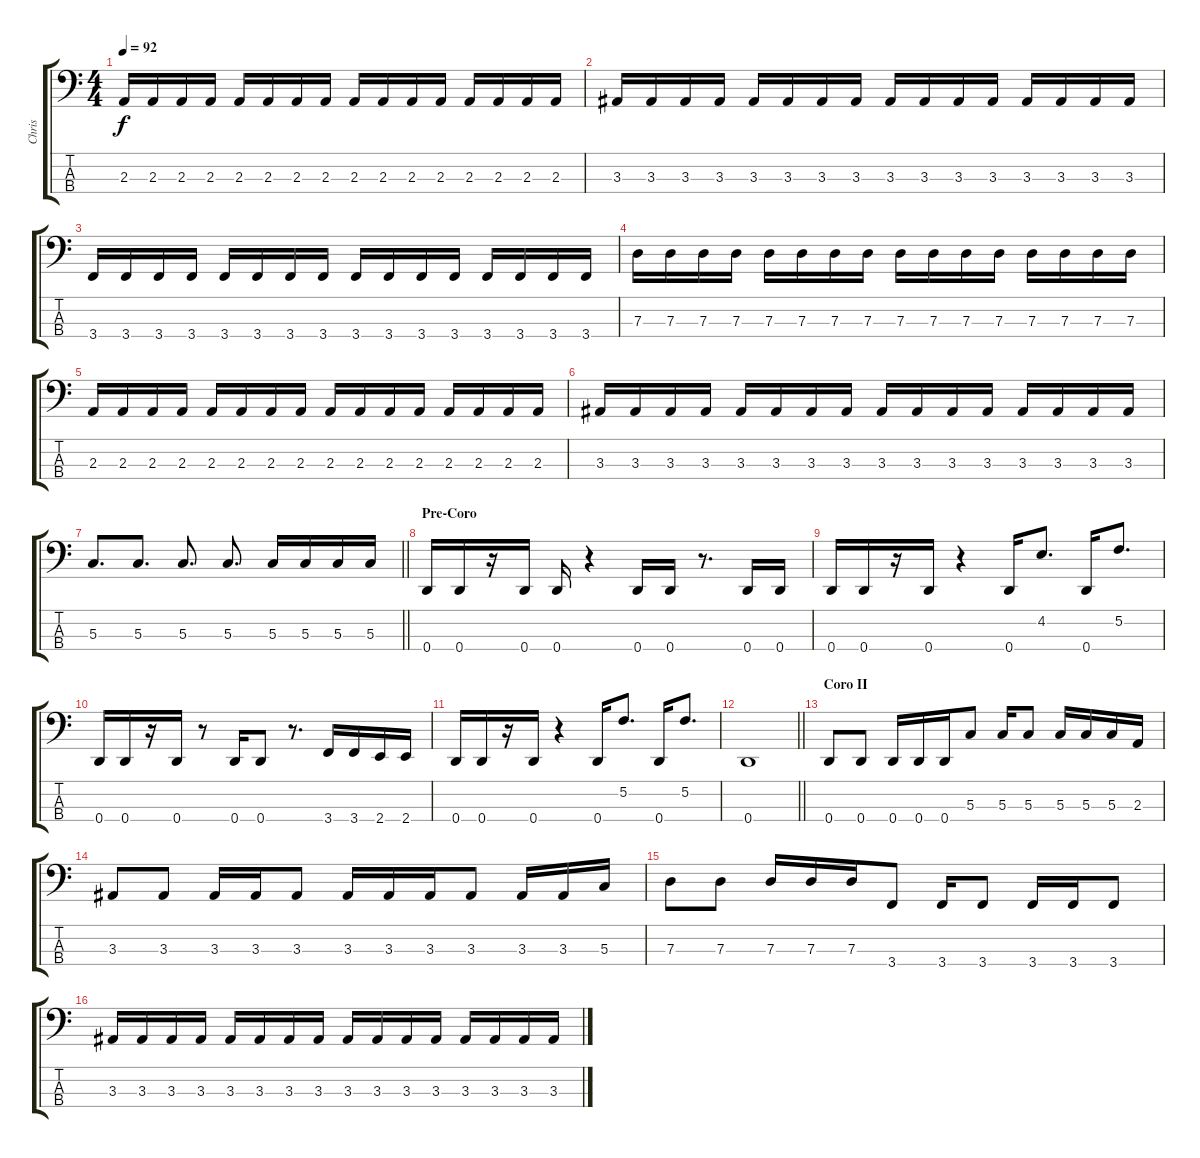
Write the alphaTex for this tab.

\track ("Chris" "Chris") {instrument electricbasspick}
\staff {score tabs}
\tuning (F2 C2 G1 D1) {hide}
\ts (4 4)
\tempo 92
\clef f4
\ks c
2.3.16{dy f} 2.3.16 2.3.16 2.3.16 2.3.16 2.3.16 2.3.16 2.3.16 2.3.16 2.3.16 2.3.16 2.3.16 2.3.16 2.3.16 2.3.16 2.3.16 |
3.3.16 3.3.16 3.3.16 3.3.16 3.3.16 3.3.16 3.3.16 3.3.16 3.3.16 3.3.16 3.3.16 3.3.16 3.3.16 3.3.16 3.3.16 3.3.16 |
3.4.16 3.4.16 3.4.16 3.4.16 3.4.16 3.4.16 3.4.16 3.4.16 3.4.16 3.4.16 3.4.16 3.4.16 3.4.16 3.4.16 3.4.16 3.4.16 |
7.3.16 7.3.16 7.3.16 7.3.16 7.3.16 7.3.16 7.3.16 7.3.16 7.3.16 7.3.16 7.3.16 7.3.16 7.3.16 7.3.16 7.3.16 7.3.16 |
2.3.16 2.3.16 2.3.16 2.3.16 2.3.16 2.3.16 2.3.16 2.3.16 2.3.16 2.3.16 2.3.16 2.3.16 2.3.16 2.3.16 2.3.16 2.3.16 |
3.3.16 3.3.16 3.3.16 3.3.16 3.3.16 3.3.16 3.3.16 3.3.16 3.3.16 3.3.16 3.3.16 3.3.16 3.3.16 3.3.16 3.3.16 3.3.16 |
\barLineRight lightlight
5.3.8{d} 5.3.8{d} 5.3.8{d} 5.3.8{d} 5.3.16 5.3.16 5.3.16 5.3.16 |
\section ("" "Pre-Coro")
0.4.16 0.4.16 r.16 0.4.16 0.4.16 r.4 0.4.16 0.4.16 r.8{d} 0.4.16 0.4.16 |
0.4.16 0.4.16 r.16 0.4.16 r.4 0.4.16 4.2.8{d} 0.4.16 5.2.8{d} |
0.4.16 0.4.16 r.16 0.4.16 r.8 0.4.16 0.4.8 r.8{d} 3.4.16 3.4.16 2.4.16 2.4.16 |
0.4.16 0.4.16 r.16 0.4.16 r.4 0.4.16 5.2.8{d} 0.4.16 5.2.8{d} |
\barLineRight lightlight
0.4.1 |
\section ("" "Coro II")
0.4.8 0.4.8 0.4.16 0.4.16 0.4.16 5.3.8 5.3.16 5.3.8 5.3.16 5.3.16 5.3.16 2.3.16 |
3.3.8 3.3.8 3.3.16 3.3.16 3.3.8 3.3.16 3.3.16 3.3.16 3.3.8 3.3.16 3.3.16 5.3.16 |
7.3.8 7.3.8 7.3.16 7.3.16 7.3.16 3.4.8 3.4.16 3.4.8 3.4.16 3.4.16 3.4.8 |
3.3.16 3.3.16 3.3.16 3.3.16 3.3.16 3.3.16 3.3.16 3.3.16 3.3.16 3.3.16 3.3.16 3.3.16 3.3.16 3.3.16 3.3.16 3.3.16
